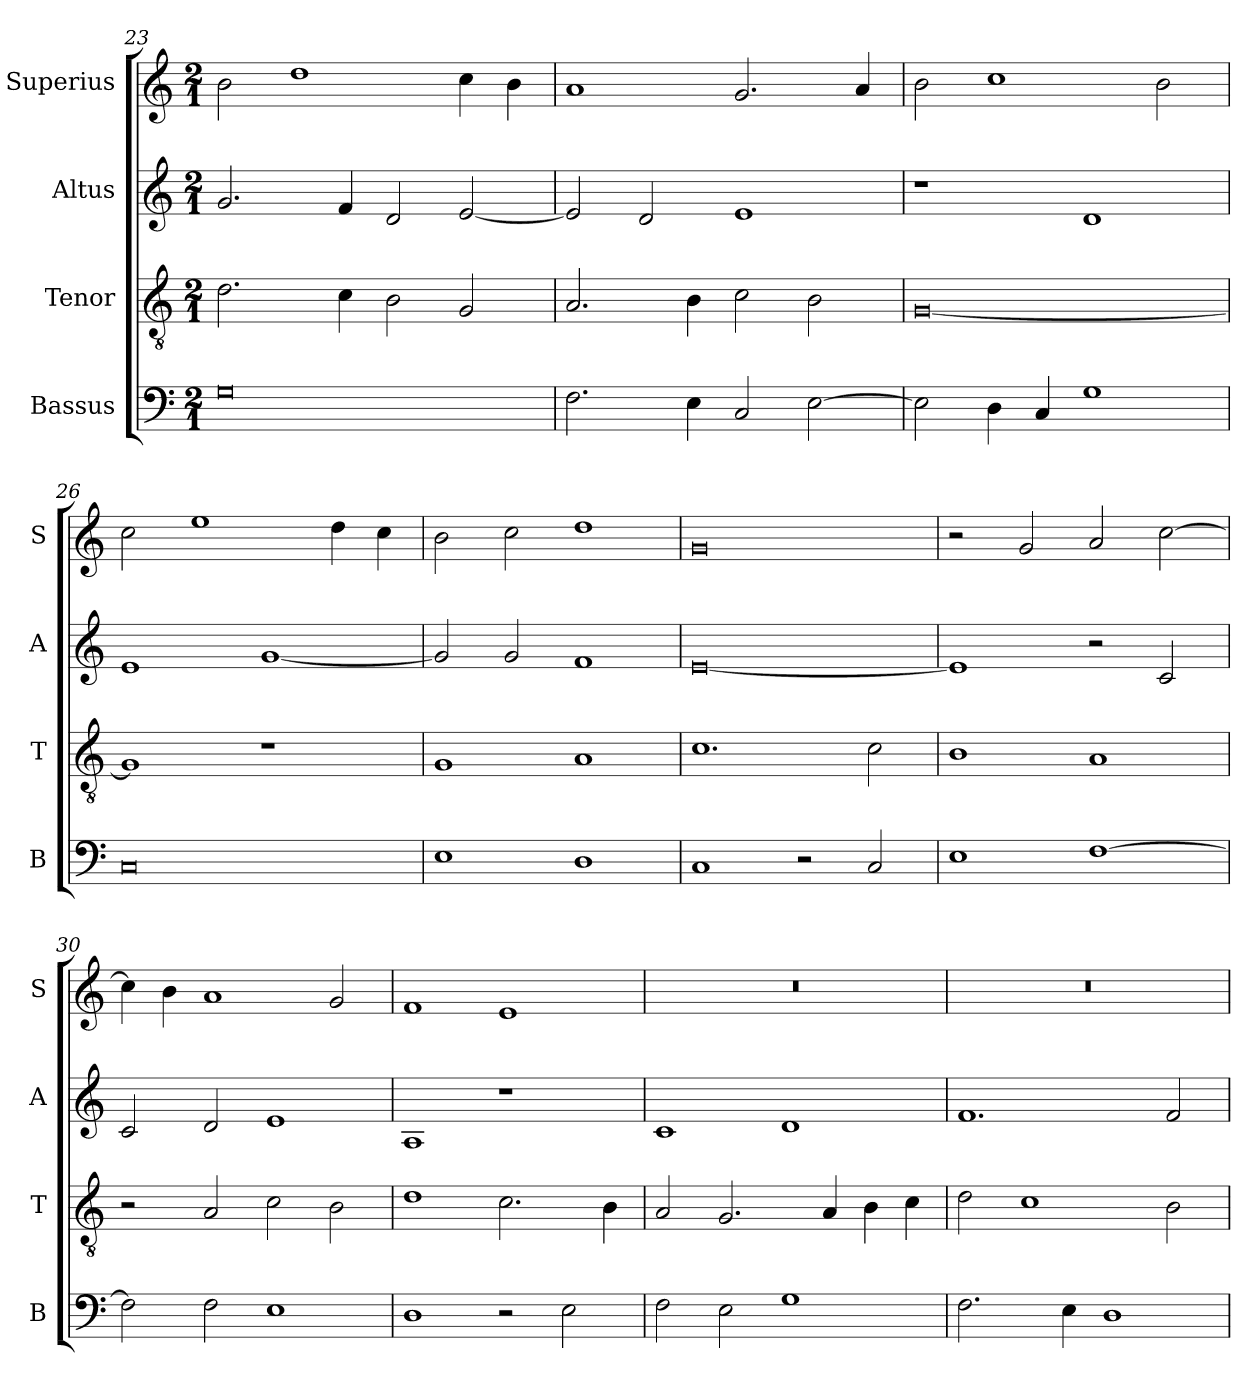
**kern	**kern	**kern	**kern
*part4	*part3	*part2	*part1
*staff4	*staff3	*staff2	*staff1
*I"Bassus	*I"Tenor	*I"Altus	*I"Superius
*I'B	*I'T	*I'A	*I'S
*clefF4	*clefGv2	*clefG2	*clefG2
*k[]	*k[]	*k[]	*k[]
*C:	*C:	*C:	*C:
*M2/1	*M2/1	*M2/1	*M2/1
=23	=23	=23	=23
0G	2.d	2.g	2b
.	.	.	1dd
.	4c	4f	.
.	2B	2d	.
.	2G	[2e	4cc
.	.	.	4b
=24	=24	=24	=24
2.F	2.A	2e]	1a
.	.	2d	.
4E	4B	.	.
2C	2c	1e	2.g
[2E	2B	.	.
.	.	.	4a
=25	=25	=25	=25
2E]	[0G	1r	2b
4D	.	.	1cc
4C	.	.	.
1G	.	1d	.
.	.	.	2b
=26	=26	=26	=26
0C	1G]	1e	2cc
.	.	.	1ee
.	1r	[1g	.
.	.	.	4dd
.	.	.	4cc
=27	=27	=27	=27
1E	1G	2g]	2b
.	.	2g	2cc
1D	1A	1f	1dd
=28	=28	=28	=28
1C	1.c	[0e	0g
2r	.	.	.
2C	2c	.	.
=29	=29	=29	=29
1E	1B	1e]	2r
.	.	.	2g
[1F	1A	2r	2a
.	.	2c	[2cc
=30	=30	=30	=30
2F]	2r	2c	4cc]
.	.	.	4b
2F	2A	2d	1a
1E	2c	1e	.
.	2B	.	2g
=31	=31	=31	=31
1D	1d	1A	1f
2r	2.c	1r	1e
2E	.	.	.
.	4B	.	.
=32	=32	=32	=32
2F	2A	1c	0r
2E	2.G	.	.
1G	.	1d	.
.	4A	.	.
.	4B	.	.
.	4c	.	.
=33	=33	=33	=33
2.F	2d	1.f	0r
.	1c	.	.
4E	.	.	.
1D	.	.	.
.	2B	2f	.
=	=	=	=
*-	*-	*-	*-
